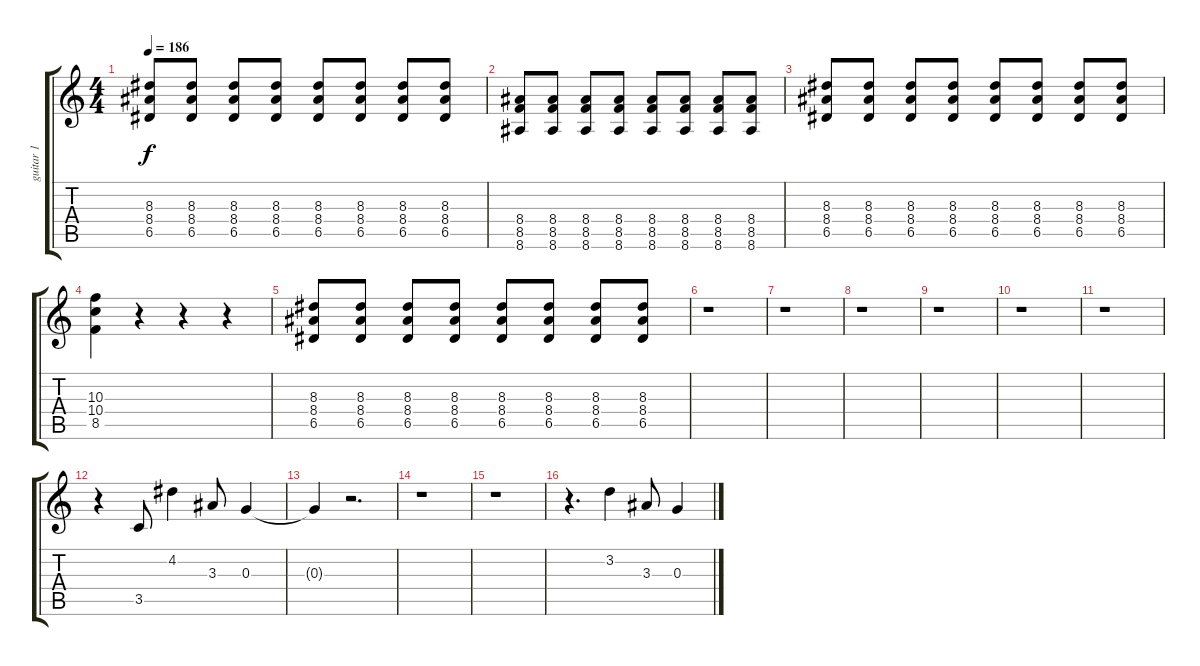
\track ("guitar 1" "guitar 1") {instrument distortionguitar}
\staff {score tabs}
\tuning (E4 B3 G3 D3 A2 D2) {hide}
\ts (4 4)
\tempo 186
\clef g2
\ks c
(8.3 8.4 6.5).8{dy f} (8.3 8.4 6.5).8 (8.3 8.4 6.5).8 (8.3 8.4 6.5).8 (8.3 8.4 6.5).8 (8.3 8.4 6.5).8 (8.3 8.4 6.5).8 (8.3 8.4 6.5).8 |
(8.4 8.5 8.6).8 (8.4 8.5 8.6).8 (8.4 8.5 8.6).8 (8.4 8.5 8.6).8 (8.4 8.5 8.6).8 (8.4 8.5 8.6).8 (8.4 8.5 8.6).8 (8.4 8.5 8.6).8 |
(8.3 8.4 6.5).8 (8.3 8.4 6.5).8 (8.3 8.4 6.5).8 (8.3 8.4 6.5).8 (8.3 8.4 6.5).8 (8.3 8.4 6.5).8 (8.3 8.4 6.5).8 (8.3 8.4 6.5).8 |
(10.3 10.4 8.5).4 r.4 r.4 r.4 |
(8.3 8.4 6.5).8 (8.3 8.4 6.5).8 (8.3 8.4 6.5).8 (8.3 8.4 6.5).8 (8.3 8.4 6.5).8 (8.3 8.4 6.5).8 (8.3 8.4 6.5).8 (8.3 8.4 6.5).8 |
r.1 |
r.1 |
r.1 |
r.1 |
r.1 |
r.1 |
r.4 3.5.8{instrument electricguitarclean} 4.2.4 3.3.8 0.3.4 |
0.3{t}.4 r.2{d} |
r.1 |
r.1 |
r.4{d} 3.2.4{instrument electricguitarclean} 3.3.8 0.3.4
